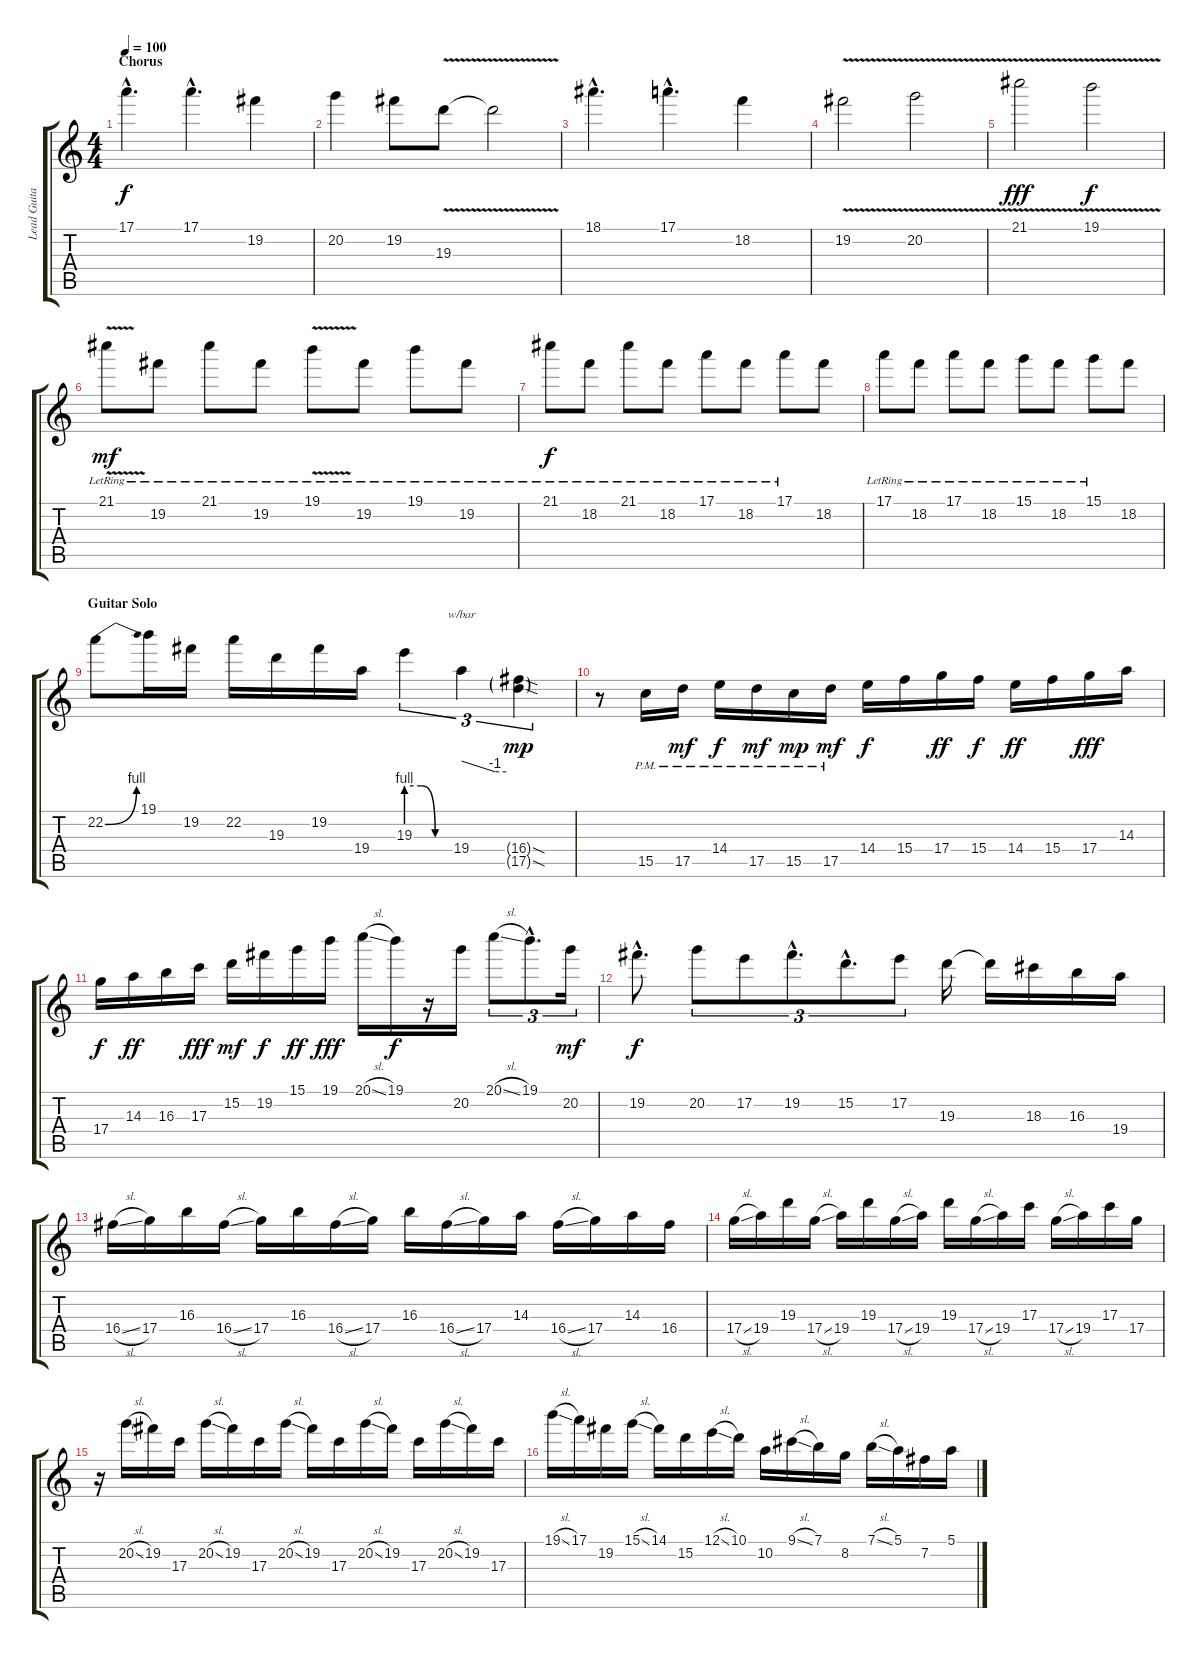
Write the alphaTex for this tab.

\track ("Lead Guitar" "Lead Guita") {instrument overdrivenguitar}
\staff {score tabs}
\tuning (E4 B3 G3 D3 A2 E2) {hide}
\ts (4 4)
\section ("" "Chorus")
\tempo 100
\clef g2
\ks c
17.1{hac t}.4{d dy f} 17.1{hac}.4{d} 19.2.4 |
20.2.4 19.2.8 19.3{v}.8 19.3{t}.2 |
18.1{hac}.4{d} 17.1{hac}.4{d} 18.2.4 |
19.2{v}.2 20.2{v}.2 |
21.1{v}.2{dy fff} 19.1{v}.2{dy f} |
21.1{v lr}.8{dy mf} 19.2{lr}.8 21.1{lr}.8 19.2{lr}.8 19.1{v lr}.8 19.2{lr}.8 19.1{lr}.8 19.2{lr}.8 |
21.1{lr}.8{dy f} 18.2{lr}.8 21.1{lr}.8 18.2{lr}.8 17.1{lr}.8 18.2{lr}.8 17.1{lr}.8 18.2.8 |
17.1{lr}.8 18.2{lr}.8 17.1{lr}.8 18.2{lr}.8 15.1{lr}.8 18.2{lr}.8 15.1{lr}.8 18.2.8 |
\section ("" "Guitar Solo")
22.2{be (bend 0 0 60 4)}.8 19.1.16 19.2.16 22.2.16 19.3.16 19.2.16 19.4.16 19.3{be (custom 0 4 20 4 40 0 60 0)}.4{tu (3 2)} 19.4.4{tu (3 2) tbe (custom default 0 0 45 -4 60 -4)} (16.4{sod g} 17.5{sod g}).4{tu (3 2) dy mp} |
r.8 15.5{pm}.16 17.5{pm}.16{dy mf} 14.4{pm}.16{dy f} 17.5{pm}.16{dy mf} 15.5{pm}.16{dy mp} 17.5{pm}.16{dy mf} 14.4.16{dy f} 15.4.16 17.4.16{dy ff} 15.4.16{dy f} 14.4.16{dy ff} 15.4.16 17.4.16{dy fff} 14.3.16 |
17.4.16{dy f} 14.3.16{dy ff} 16.3.16 17.3.16{dy fff} 15.2.16{dy mf} 19.2.16{dy f} 15.1.16{dy ff} 19.1.16{dy fff} 20.1{sl}.16 19.1.16{dy f} r.16 20.2.16 20.1{sl}.8{tu (3 2)} 19.1{hac}.8{d tu (3 2)} 20.2.16{tu (3 2) dy mf} |
19.2{hac}.8{d dy f} 20.2.8{tu (3 2)} 17.2.8{tu (3 2)} 19.2{hac}.8{d tu (3 2)} 15.2{hac}.8{d tu (3 2)} 17.2.8{tu (3 2)} 19.3.16 19.3{t}.16 18.3.16 16.3.16 19.4.16 |
16.4{sl}.16 17.4.16 16.3.16 16.4{sl}.16 17.4.16 16.3.16 16.4{sl}.16 17.4.16 16.3.16 16.4{sl}.16 17.4.16 14.3.16 16.4{sl}.16 17.4.16 14.3.16 16.4.16 |
17.4{sl}.16 19.4.16 19.3.16 17.4{sl}.16 19.4.16 19.3.16 17.4{sl}.16 19.4.16 19.3.16 17.4{sl}.16 19.4.16 17.3.16 17.4{sl}.16 19.4.16 17.3.16 17.4.16 |
r.16 20.2{sl}.16 19.2.16 17.3.16 20.2{sl}.16 19.2.16 17.3.16 20.2{sl}.16 19.2.16 17.3.16 20.2{sl}.16 19.2.16 17.3.16 20.2{sl}.16 19.2.16 17.3.16 |
19.1{sl}.16 17.1.16 19.2.16 15.1{sl}.16 14.1.16 15.2.16 12.1{sl}.16 10.1.16 10.2.16 9.1{sl}.16 7.1.16 8.2.16 7.1{sl}.16 5.1.16 7.2.16 5.1.16
